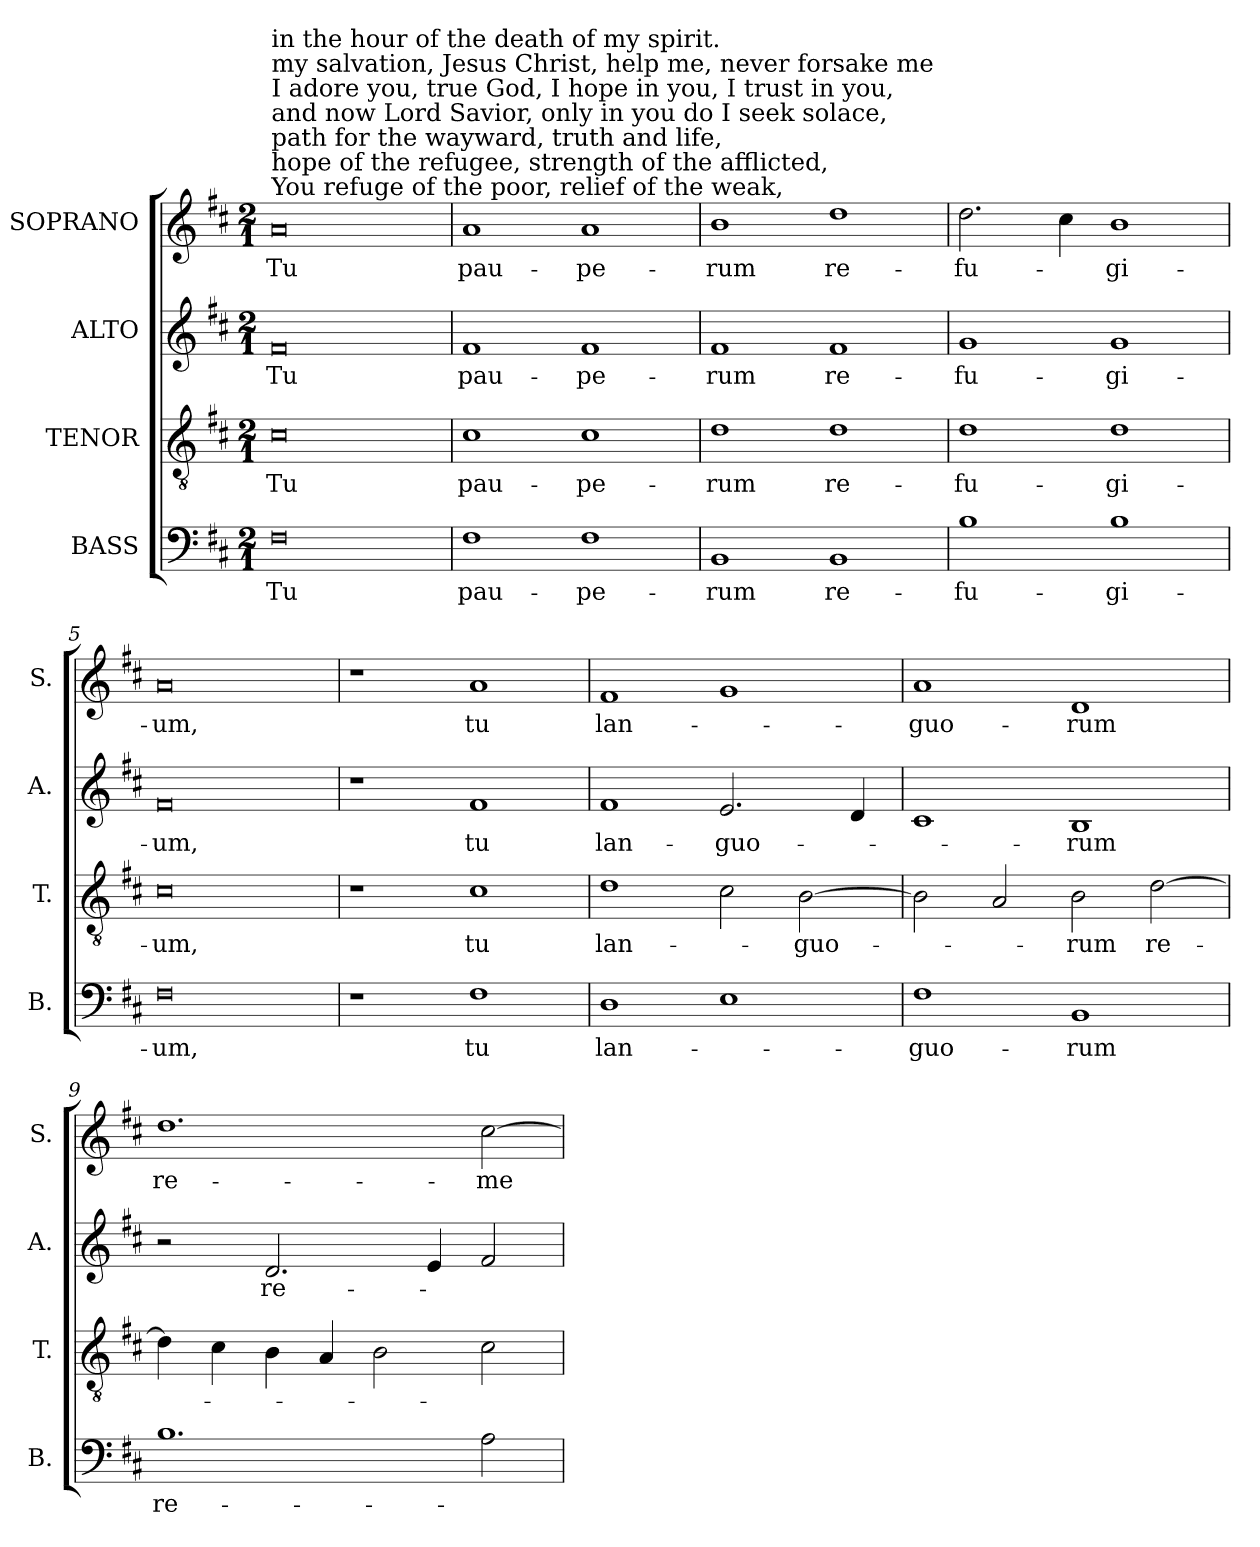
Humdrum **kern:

**kern	**text	**kern	**text	**kern	**text	**kern	**text
*part4	*part4	*part3	*part3	*part2	*part2	*part1	*part1
*staff4	*staff4	*staff3	*staff3	*staff2	*staff2	*staff1	*staff1
*I"BASS	*	*I"TENOR	*	*I"ALTO	*	*I"SOPRANO	*
*I'B.	*	*I'T.	*	*I'A.	*	*I'S.	*
!!LO:PB:g=z
*clefF4	*	*clefGv2	*	*clefG2	*	*clefG2	*
*	*	*ITrd7c12	*	*	*	*	*
*k[f#c#]	*	*k[f#c#]	*	*k[f#c#]	*	*k[f#c#]	*
*D:	*	*D:	*	*D:	*	*D:	*
*M2/1	*	*M2/1	*	*M2/1	*	*M2/1	*
*MM192	*	*MM192	*	*MM192	*	*MM192	*
=1	=1	=1	=1	=1	=1	=1	=1
!	!LO:LY:b:color=#000000	!	!	!	!	!	!
!	!	!	!LO:LY:b:color=#000000	!	!	!	!
!	!	!	!	!	!LO:LY:b:color=#000000	!	!
!	!	!	!	!	!	!LO:TX:a:t=You refuge of the poor, relief of the weak,	!
!	!	!	!	!	!	!LO:TX:t=hope of the refugee, strength of the afflicted,	!
!	!	!	!	!	!	!LO:TX:t=path for the wayward, truth and life,	!
!	!	!	!	!	!	!LO:TX:t=and now Lord Savior, only in you do I seek solace,	!
!	!	!	!	!	!	!LO:TX:t=I adore you, true God, I hope in you, I trust in you,	!
!	!	!	!	!	!	!LO:TX:t=my salvation, Jesus Christ, help me, never forsake me	!
!	!	!	!	!	!	!LO:TX:t=in the hour of the death of my spirit.	!
!	!	!	!	!	!	!	!LO:LY:b:color=#000000
0F#i	Tu	0C#i	Tu	0f#i	Tu	0ai	Tu
=2	=2	=2	=2	=2	=2	=2	=2
!	!LO:LY:b:color=#000000	!	!	!	!	!	!
!	!	!	!LO:LY:b:color=#000000	!	!	!	!
!	!	!	!	!	!LO:LY:b:color=#000000	!	!
!	!	!	!	!	!	!	!LO:LY:b:color=#000000
1F#i	pau-	1C#i	pau-	1f#i	pau-	1ai	pau-
!	!LO:LY:b:color=#000000	!	!	!	!	!	!
!	!	!	!LO:LY:b:color=#000000	!	!	!	!
!	!	!	!	!	!LO:LY:b:color=#000000	!	!
!	!	!	!	!	!	!	!LO:LY:b:color=#000000
1F#i	-pe-	1C#i	-pe-	1f#i	-pe-	1ai	-pe-
=3	=3	=3	=3	=3	=3	=3	=3
!	!LO:LY:b:color=#000000	!	!	!	!	!	!
!	!	!	!LO:LY:b:color=#000000	!	!	!	!
!	!	!	!	!	!LO:LY:b:color=#000000	!	!
!	!	!	!	!	!	!	!LO:LY:b:color=#000000
1BBi	-rum	1Di	-rum	1f#i	-rum	1bi	-rum
!	!LO:LY:b:color=#000000	!	!	!	!	!	!
!	!	!	!LO:LY:b:color=#000000	!	!	!	!
!	!	!	!	!	!LO:LY:b:color=#000000	!	!
!	!	!	!	!	!	!	!LO:LY:b:color=#000000
1BBi	re-	1Di	re-	1f#i	re-	1ddi	re-
=4	=4	=4	=4	=4	=4	=4	=4
!	!LO:LY:b:color=#000000	!	!	!	!	!	!
!	!	!	!LO:LY:b:color=#000000	!	!	!	!
!	!	!	!	!	!LO:LY:b:color=#000000	!	!
!	!	!	!	!	!	!	!LO:LY:b:color=#000000
1Bi	-fu-	1Di	-fu-	1gi	-fu-	2.ddi\	-fu-
.	.	.	.	.	.	4cc#i\	.
!	!LO:LY:b:color=#000000	!	!	!	!	!	!
!	!	!	!LO:LY:b:color=#000000	!	!	!	!
!	!	!	!	!	!LO:LY:b:color=#000000	!	!
!	!	!	!	!	!	!	!LO:LY:b:color=#000000
1Bi	-gi-	1Di	-gi-	1gi	-gi-	1bi	-gi-
=5	=5	=5	=5	=5	=5	=5	=5
!	!LO:LY:b:color=#000000	!	!	!	!	!	!
!	!	!	!LO:LY:b:color=#000000	!	!	!	!
!	!	!	!	!	!LO:LY:b:color=#000000	!	!
!	!	!	!	!	!	!	!LO:LY:b:color=#000000
0F#i	-um,	0C#i	-um,	0f#i	-um,	0ai	-um,
=6	=6	=6	=6	=6	=6	=6	=6
1r	.	1r	.	1r	.	1r	.
!	!LO:LY:b:color=#000000	!	!	!	!	!	!
!	!	!	!LO:LY:b:color=#000000	!	!	!	!
!	!	!	!	!	!LO:LY:b:color=#000000	!	!
!	!	!	!	!	!	!	!LO:LY:b:color=#000000
1F#i	tu	1C#i	tu	1f#i	tu	1ai	tu
=7	=7	=7	=7	=7	=7	=7	=7
!	!LO:LY:b:color=#000000	!	!	!	!	!	!
!	!	!	!LO:LY:b:color=#000000	!	!	!	!
!	!	!	!	!	!LO:LY:b:color=#000000	!	!
!	!	!	!	!	!	!	!LO:LY:b:color=#000000
1Di	lan-	1Di	lan-	1f#i	lan-	1f#i	lan-
!	!	!	!	!	!LO:LY:b:color=#000000	!	!
1Ei	.	2C#i\	.	2.ei/	-guo-	1gi	.
!	!	!	!LO:LY:b:color=#000000	!	!	!	!
.	.	[2BBi\	-guo-	.	.	.	.
.	.	.	.	4di/	.	.	.
=8	=8	=8	=8	=8	=8	=8	=8
!	!LO:LY:b:color=#000000	!	!	!	!	!	!
!	!	!	!	!	!	!	!LO:LY:b:color=#000000
1F#i	-guo-	2BBi\]	.	1c#i	.	1ai	-guo-
.	.	2AAi/	.	.	.	.	.
!	!LO:LY:b:color=#000000	!	!	!	!	!	!
!	!	!	!LO:LY:b:color=#000000	!	!	!	!
!	!	!	!	!	!LO:LY:b:color=#000000	!	!
!	!	!	!	!	!	!	!LO:LY:b:color=#000000
1BBi	-rum	2BBi\	-rum	1Bi	-rum	1di	-rum
!	!	!	!LO:LY:b:color=#000000	!	!	!	!
.	.	[2Di\	re-	.	.	.	.
=9	=9	=9	=9	=9	=9	=9	=9
!	!LO:LY:b:color=#000000	!	!	!	!	!	!
!	!	!	!	!	!	!	!LO:LY:b:color=#000000
1.Bi	re-	4Di\]	.	2r	.	1.ddi	re-
.	.	4C#i\	.	.	.	.	.
!	!	!	!	!	!LO:LY:b:color=#000000	!	!
.	.	4BBi\	.	2.di/	re-	.	.
.	.	4AAi/	.	.	.	.	.
.	.	2BBi\	.	.	.	.	.
.	.	.	.	4ei/	.	.	.
!	!	!	!	!	!	!	!LO:LY:b:color=#000000
2Ai\	.	2C#i\	.	2f#i/	.	[2cc#i\	-me-
=	=	=	=	=	=	=	=
*-	*-	*-	*-	*-	*-	*-	*-
